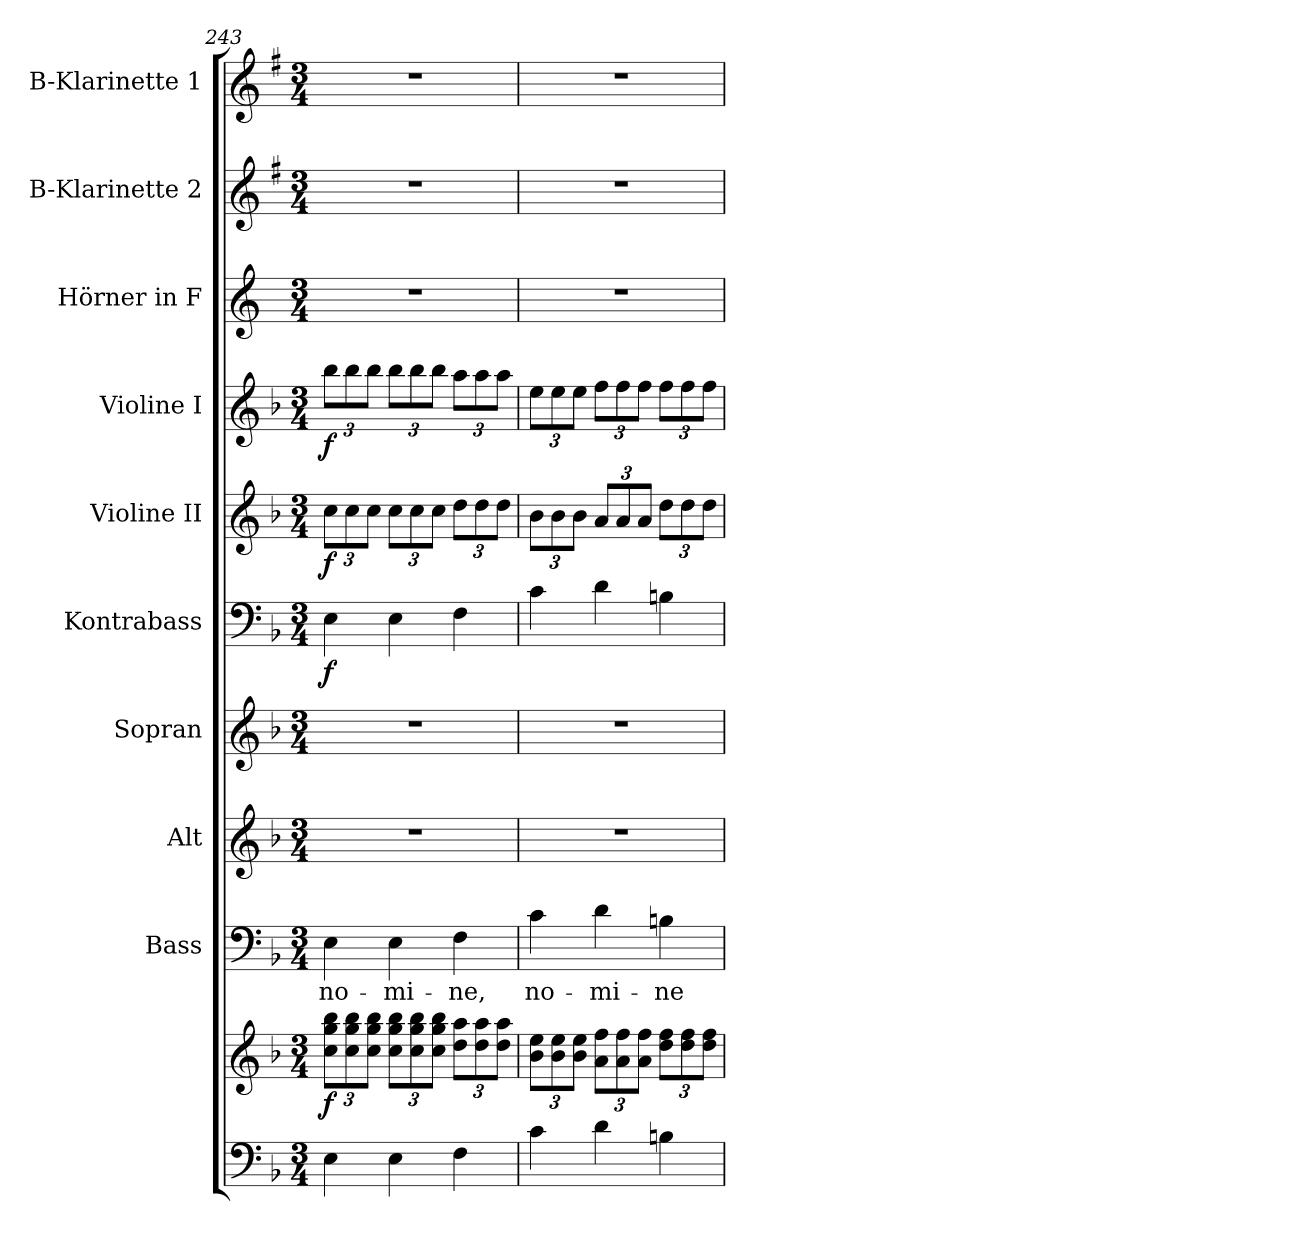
**kern	**kern	**dynam	**kern	**text	**kern	**kern	**kern	**dynam	**kern	**dynam	**kern	**dynam	**kern	**kern	**kern
*part10	*part10	*part10	*part9	*part9	*part8	*part7	*part6	*part6	*part5	*part5	*part4	*part4	*part3	*part2	*part1
*staff11	*staff10	*staff10/11	*staff9	*staff9	*staff8	*staff7	*staff6	*staff6	*staff5	*staff5	*staff4	*staff4	*staff3	*staff2	*staff1
*	*	*	*I"Bass	*	*I"Alt	*I"Sopran	*I"Kontrabass	*	*I"Violine II	*	*I"Violine I	*	*I"Hörner in F	*I"B-Klarinette 2	*I"B-Klarinette 1
*	*	*	*I'B.	*	*I'A.	*I'S.	*I'Kb.	*	*I'Vl. II	*	*I'Vl. I	*	*	*I'B Kl. 2	*I'B Kl. 1
!!LO:PB:g=z
*clefF4	*clefG2	*	*clefF4	*	*clefG2	*clefG2	*clefF4	*	*clefG2	*	*clefG2	*	*clefG2	*clefG2	*clefG2
*	*	*	*	*	*	*	*ITrd7c12	*	*	*	*	*	*ITrd4c7	*ITrd1c2	*ITrd1c2
*k[b-]	*k[b-]	*	*k[b-]	*	*k[b-]	*k[b-]	*k[b-]	*	*k[b-]	*	*k[b-]	*	*k[b-]	*k[b-]	*k[b-]
*F:	*F:	*	*F:	*	*F:	*F:	*F:	*	*F:	*	*F:	*	*F:	*F:	*F:
*M3/4	*M3/4	*	*M3/4	*	*M3/4	*M3/4	*M3/4	*	*M3/4	*	*M3/4	*	*M3/4	*M3/4	*M3/4
=243	=243	=243	=243	=243	=243	=243	=243	=243	=243	=243	=243	=243	=243	=243	=243
!	!	!LO:DY:b	!	!LO:LY:b	!	!	!	!LO:DY:b	!	!LO:DY:b	!	!LO:DY:b	!	!	!
4E\	12cc\ 12gg\ 12bb-\L	f	4E\	no-	2.r	2.r	4EE\	f	12cc\L	f	12bb-\L	f	2.r	2.r	2.r
.	12cc\ 12gg\ 12bb-\	.	.	.	.	.	.	.	12cc\	.	12bb-\	.	.	.	.
.	12cc\ 12gg\ 12bb-\J	.	.	.	.	.	.	.	12cc\J	.	12bb-\J	.	.	.	.
!	!	!	!	!LO:LY:b	!	!	!	!	!	!	!	!	!	!	!
4E\	12cc\ 12gg\ 12bb-\L	.	4E\	-mi-	.	.	4EE\	.	12cc\L	.	12bb-\L	.	.	.	.
.	12cc\ 12gg\ 12bb-\	.	.	.	.	.	.	.	12cc\	.	12bb-\	.	.	.	.
.	12cc\ 12gg\ 12bb-\J	.	.	.	.	.	.	.	12cc\J	.	12bb-\J	.	.	.	.
!	!	!	!	!LO:LY:b	!	!	!	!	!	!	!	!	!	!	!
4F\	12dd\ 12aa\L	.	4F\	-ne,	.	.	4FF\	.	12dd\L	.	12aa\L	.	.	.	.
.	12dd\ 12aa\	.	.	.	.	.	.	.	12dd\	.	12aa\	.	.	.	.
.	12dd\ 12aa\J	.	.	.	.	.	.	.	12dd\J	.	12aa\J	.	.	.	.
=244	=244	=244	=244	=244	=244	=244	=244	=244	=244	=244	=244	=244	=244	=244	=244
!	!	!	!	!LO:LY:b	!	!	!	!	!	!	!	!	!	!	!
4c\	12b-\ 12ee\L	.	4c\	no-	2.r	2.r	4C\	.	12b-\L	.	12ee\L	.	2.r	2.r	2.r
.	12b-\ 12ee\	.	.	.	.	.	.	.	12b-\	.	12ee\	.	.	.	.
.	12b-\ 12ee\J	.	.	.	.	.	.	.	12b-\J	.	12ee\J	.	.	.	.
!	!	!	!	!LO:LY:b	!	!	!	!	!	!	!	!	!	!	!
4d\	12a\ 12ff\L	.	4d\	-mi-	.	.	4D\	.	12a/L	.	12ff\L	.	.	.	.
.	12a\ 12ff\	.	.	.	.	.	.	.	12a/	.	12ff\	.	.	.	.
.	12a\ 12ff\J	.	.	.	.	.	.	.	12a/J	.	12ff\J	.	.	.	.
!	!	!	!	!LO:LY:b	!	!	!	!	!	!	!	!	!	!	!
4Bn\	12dd\ 12ff\L	.	4Bn\	-ne	.	.	4BBn\	.	12dd\L	.	12ff\L	.	.	.	.
.	12dd\ 12ff\	.	.	.	.	.	.	.	12dd\	.	12ff\	.	.	.	.
.	12dd\ 12ff\J	.	.	.	.	.	.	.	12dd\J	.	12ff\J	.	.	.	.
=	=	=	=	=	=	=	=	=	=	=	=	=	=	=	=
*-	*-	*-	*-	*-	*-	*-	*-	*-	*-	*-	*-	*-	*-	*-	*-
